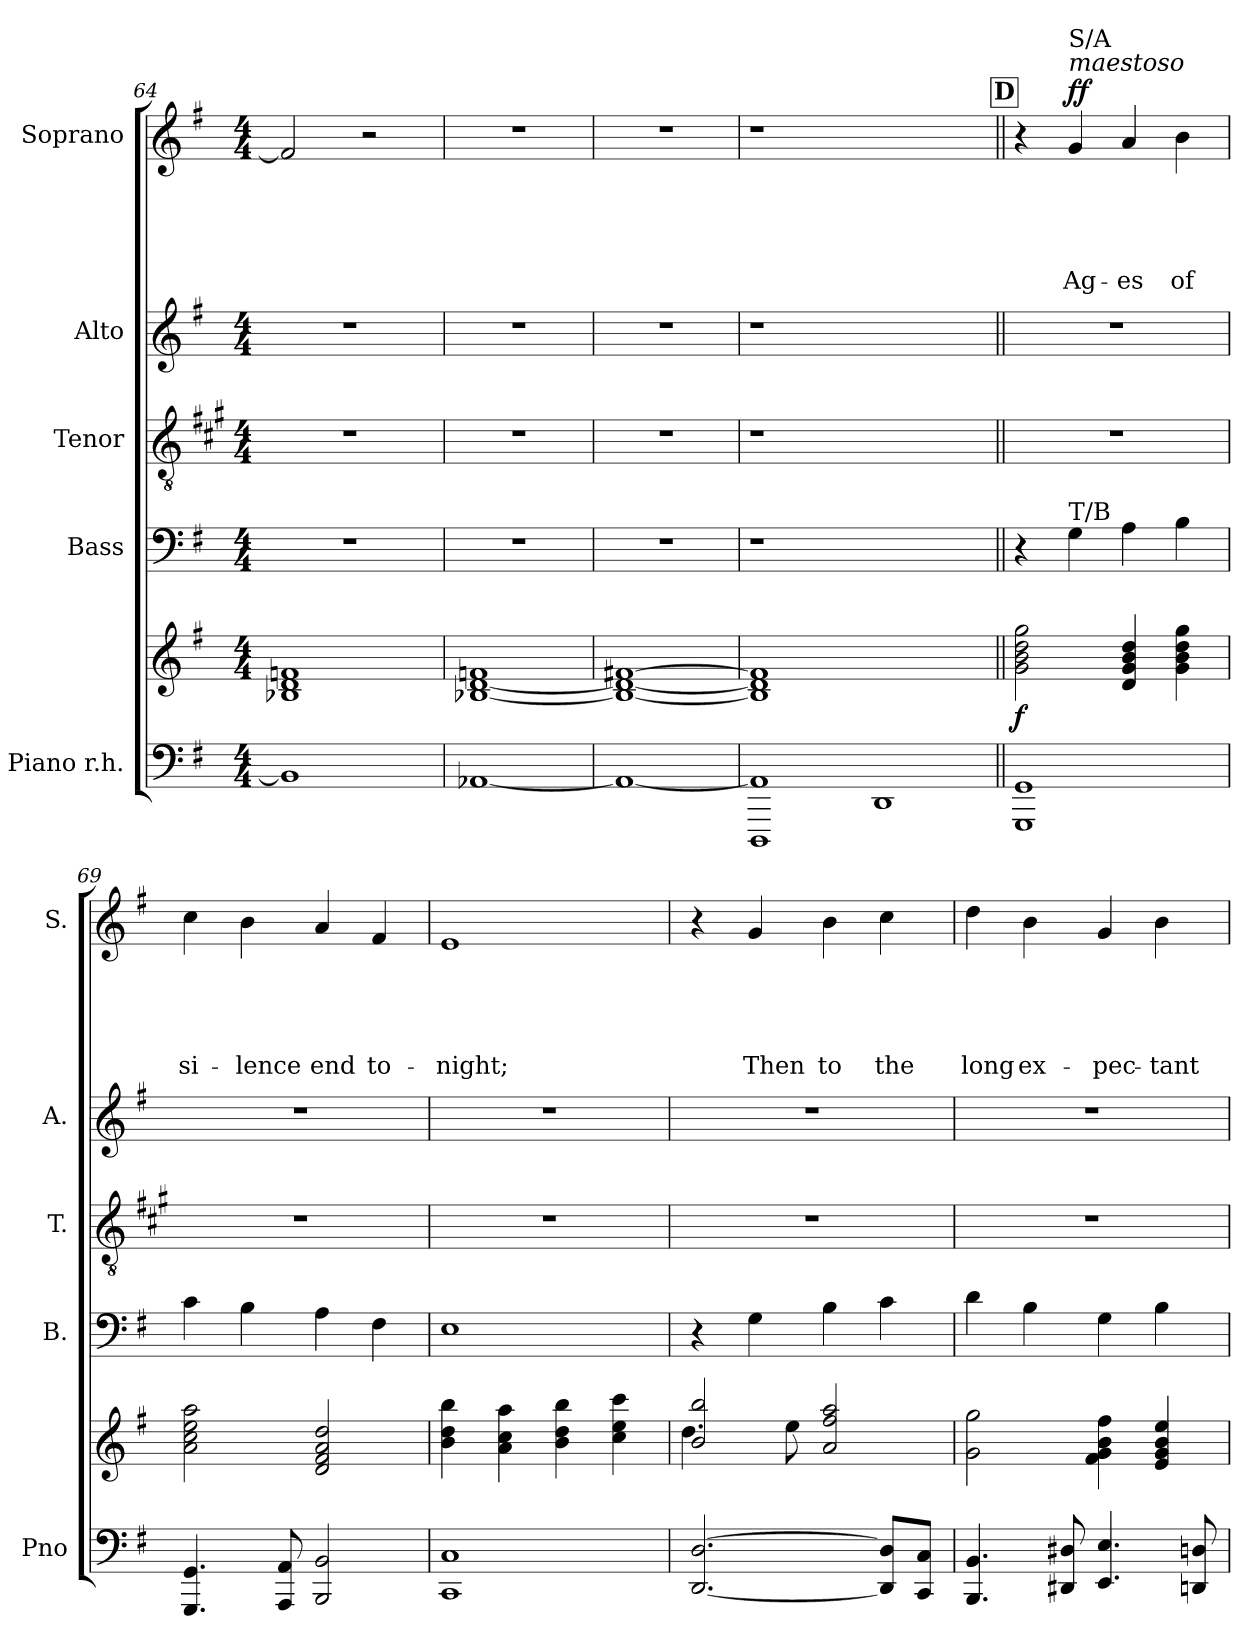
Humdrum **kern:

**kern	**kern	**dynam	**kern	**kern	**kern	**kern	**text	**text	**text	**text	**text	**dynam
*part5	*part5	*part5	*part4	*part3	*part2	*part1	*part1	*part1	*part1	*part1	*part1	*part1
*staff6	*staff5	*staff5/6	*staff4	*staff3	*staff2	*staff1	*staff1	*staff1	*staff1	*staff1	*staff1	*staff1
*I"Piano r.h.	*	*	*I"Bass	*I"Tenor	*I"Alto	*I"Soprano	*	*	*	*	*	*
*I'Pno	*	*	*I'B.	*I'T.	*I'A.	*I'S.	*	*	*	*	*	*
*clefF4	*clefG2	*	*clefF4	*clefGv2	*clefG2	*clefG2	*	*	*	*	*	*
*	*	*	*	*ITrd1c2	*	*	*	*	*	*	*	*
*k[f#]	*k[f#]	*	*k[f#]	*k[f#]	*k[f#]	*k[f#]	*	*	*	*	*	*
*G:	*G:	*	*G:	*G:	*G:	*G:	*	*	*	*	*	*
*M4/4	*M4/4	*	*M4/4	*M4/4	*M4/4	*M4/4	*	*	*	*	*	*
=64	=64	=64	=64	=64	=64	=64	=64	=64	=64	=64	=64	=64
*	*^	*	*	*	*	*	*	*	*	*	*	*
1BB-]	1B-X 1fn	1d	.	1r	1r	1r	2f/]	.	.	.	.	.	.
.	.	.	.	.	.	.	2r	.	.	.	.	.	.
=65	=65	=65	=65	=65	=65	=65	=65	=65	=65	=65	=65	=65	=65
[1AA-X	1fn	[<1B-X [<1d	.	1r	1r	1r	1r	.	.	.	.	.	.
=66	=66	=66	=66	=66	=66	=66	=66	=66	=66	=66	=66	=66	=66
1AA-_	[>1f#X	1B-_ 1d_	.	1r	1r	1r	1r	.	.	.	.	.	.
=67	=67	=67	=67	=67	=67	=67	=67	=67	=67	=67	=67	=67	=67
*^	*	*	*	*	*	*	*	*	*	*	*	*	*
1AA-]	1DDD	1f#]	1B-] 1d]	.	1r	1r	1r	1r	.	.	.	.	.	.
1ryy	1DD	1ryy	1ryy	.	1ryy	1ryy	1ryy	1ryy	.	.	.	.	.	.
!!LO:LB:g=z
!!LO:REH:place=s1:a:fs=11.2:t=D
=68||	=68||	=68||	=68||	=68||	=68||	=68||	=68||	=68||	=68||	=68||	=68||	=68||	=68||	=68||
!	!	!LO:TX:b:i:t=maestoso	!	!	!	!	!	!	!	!	!	!	!	!
!	!	!LO:TX:a:t="Adeste Fideles"	!	!	!	!	!	!	!	!	!	!	!	!
!	!	!	!	!LO:DY:b	!	!	!	!	!	!	!	!	!	!
*v	*v	*	*	*	*	*	*	*	*	*	*	*	*	*
*	*v	*v	*	*	*	*	*	*	*	*	*	*	*
1GGG 1GG	2g\ 2b\ 2dd\ 2gg\	f	4r	1r	1r	4r	.	.	.	.	.	.
!	!	!	!	!	!	!LO:TX:a:i:t=maestoso	!	!	!	!	!	!
!	!	!	!	!	!	!LO:TX:a:t=S/A	!	!	!	!	!	!
!	!	!	!LO:TX:a:t=T/B	!	!	!	!	!	!	!	!	!
!	!	!	!	!	!	!	!	!	!	!	!LO:LY:b	!LO:DY:a
.	.	.	4G\	.	.	4g/	.	.	.	.	Ag-	ff
!	!	!	!	!	!	!	!	!	!	!	!LO:LY:b	!
.	4d/ 4g/ 4b/ 4dd/	.	4A\	.	.	4a/	.	.	.	.	-es	.
!	!	!	!	!	!	!	!	!	!	!	!LO:LY:b	!
.	4g\ 4b\ 4dd\ 4gg\	.	4B\	.	.	4b\	.	.	.	.	of	.
=69	=69	=69	=69	=69	=69	=69	=69	=69	=69	=69	=69	=69
!	!	!	!	!	!	!	!	!	!	!	!LO:LY:b	!
4.GGG/ 4.GG/	2a\ 2cc\ 2ee\ 2aa\	.	4c\	1r	1r	4cc\	.	.	.	.	si-	.
!	!	!	!	!	!	!	!	!	!	!	!LO:LY:b	!
.	.	.	4B\	.	.	4b\	.	.	.	.	-lence	.
8AAA/ 8AA/	.	.	.	.	.	.	.	.	.	.	.	.
!	!	!	!	!	!	!	!	!	!	!	!LO:LY:b	!
2BBB/ 2BB/	2d/ 2f#/ 2a/ 2dd/	.	4A\	.	.	4a/	.	.	.	.	end	.
!	!	!	!	!	!	!	!	!	!	!	!LO:LY:b	!
.	.	.	4F#\	.	.	4f#/	.	.	.	.	to-	.
=70	=70	=70	=70	=70	=70	=70	=70	=70	=70	=70	=70	=70
!	!	!	!	!	!	!	!	!	!	!	!LO:LY:b	!
1CC 1C	4b\ 4dd\ 4bb\	.	1E	1r	1r	1e	.	.	.	.	-night;	.
.	4a\ 4cc\ 4aa\	.	.	.	.	.	.	.	.	.	.	.
.	4b\ 4dd\ 4bb\	.	.	.	.	.	.	.	.	.	.	.
.	4cc\ 4ee\ 4ccc\	.	.	.	.	.	.	.	.	.	.	.
=71	=71	=71	=71	=71	=71	=71	=71	=71	=71	=71	=71	=71
*	*^	*	*	*	*	*	*	*	*	*	*	*
[2.DD/ [2.D/	2b/ 2bb/	4.dd\	.	4r	1r	1r	4r	.	.	.	.	.	.
!	!	!	!	!	!	!	!	!	!	!	!	!LO:LY:b	!
.	.	.	.	4G\	.	.	4g/	.	.	.	.	Then	.
.	.	8ee\	.	.	.	.	.	.	.	.	.	.	.
!	!	!	!	!	!	!	!	!	!	!	!	!LO:LY:b	!
.	2a/ 2ff#/ 2aa/	2ryy	.	4B\	.	.	4b\	.	.	.	.	to	.
!	!	!	!	!	!	!	!	!	!	!	!	!LO:LY:b	!
8DD/] 8D/]L	.	.	.	4c\	.	.	4cc\	.	.	.	.	the	.
8CC/ 8C/J	.	.	.	.	.	.	.	.	.	.	.	.	.
*	*v	*v	*	*	*	*	*	*	*	*	*	*	*
=72	=72	=72	=72	=72	=72	=72	=72	=72	=72	=72	=72	=72
!	!	!	!	!	!	!	!	!	!	!	!LO:LY:b	!
4.BBB/ 4.BB/	2g\ 2gg\	.	4d\	1r	1r	4dd\	.	.	.	.	long	.
!	!	!	!	!	!	!	!	!	!	!	!LO:LY:b	!
.	.	.	4B\	.	.	4b\	.	.	.	.	ex-	.
8DD#X/ 8D#X/	.	.	.	.	.	.	.	.	.	.	.	.
!	!	!	!	!	!	!	!	!	!	!	!LO:LY:b	!
4.EE/ 4.E/	4f#\ 4g\ 4b\ 4ff#\	.	4G\	.	.	4g/	.	.	.	.	-pec-	.
!	!	!	!	!	!	!	!	!	!	!	!LO:LY:b	!
.	4e/ 4g/ 4b/ 4ee/	.	4B\	.	.	4b\	.	.	.	.	-tant	.
8DDn/ 8Dn/	.	.	.	.	.	.	.	.	.	.	.	.
=	=	=	=	=	=	=	=	=	=	=	=	=
*-	*-	*-	*-	*-	*-	*-	*-	*-	*-	*-	*-	*-
